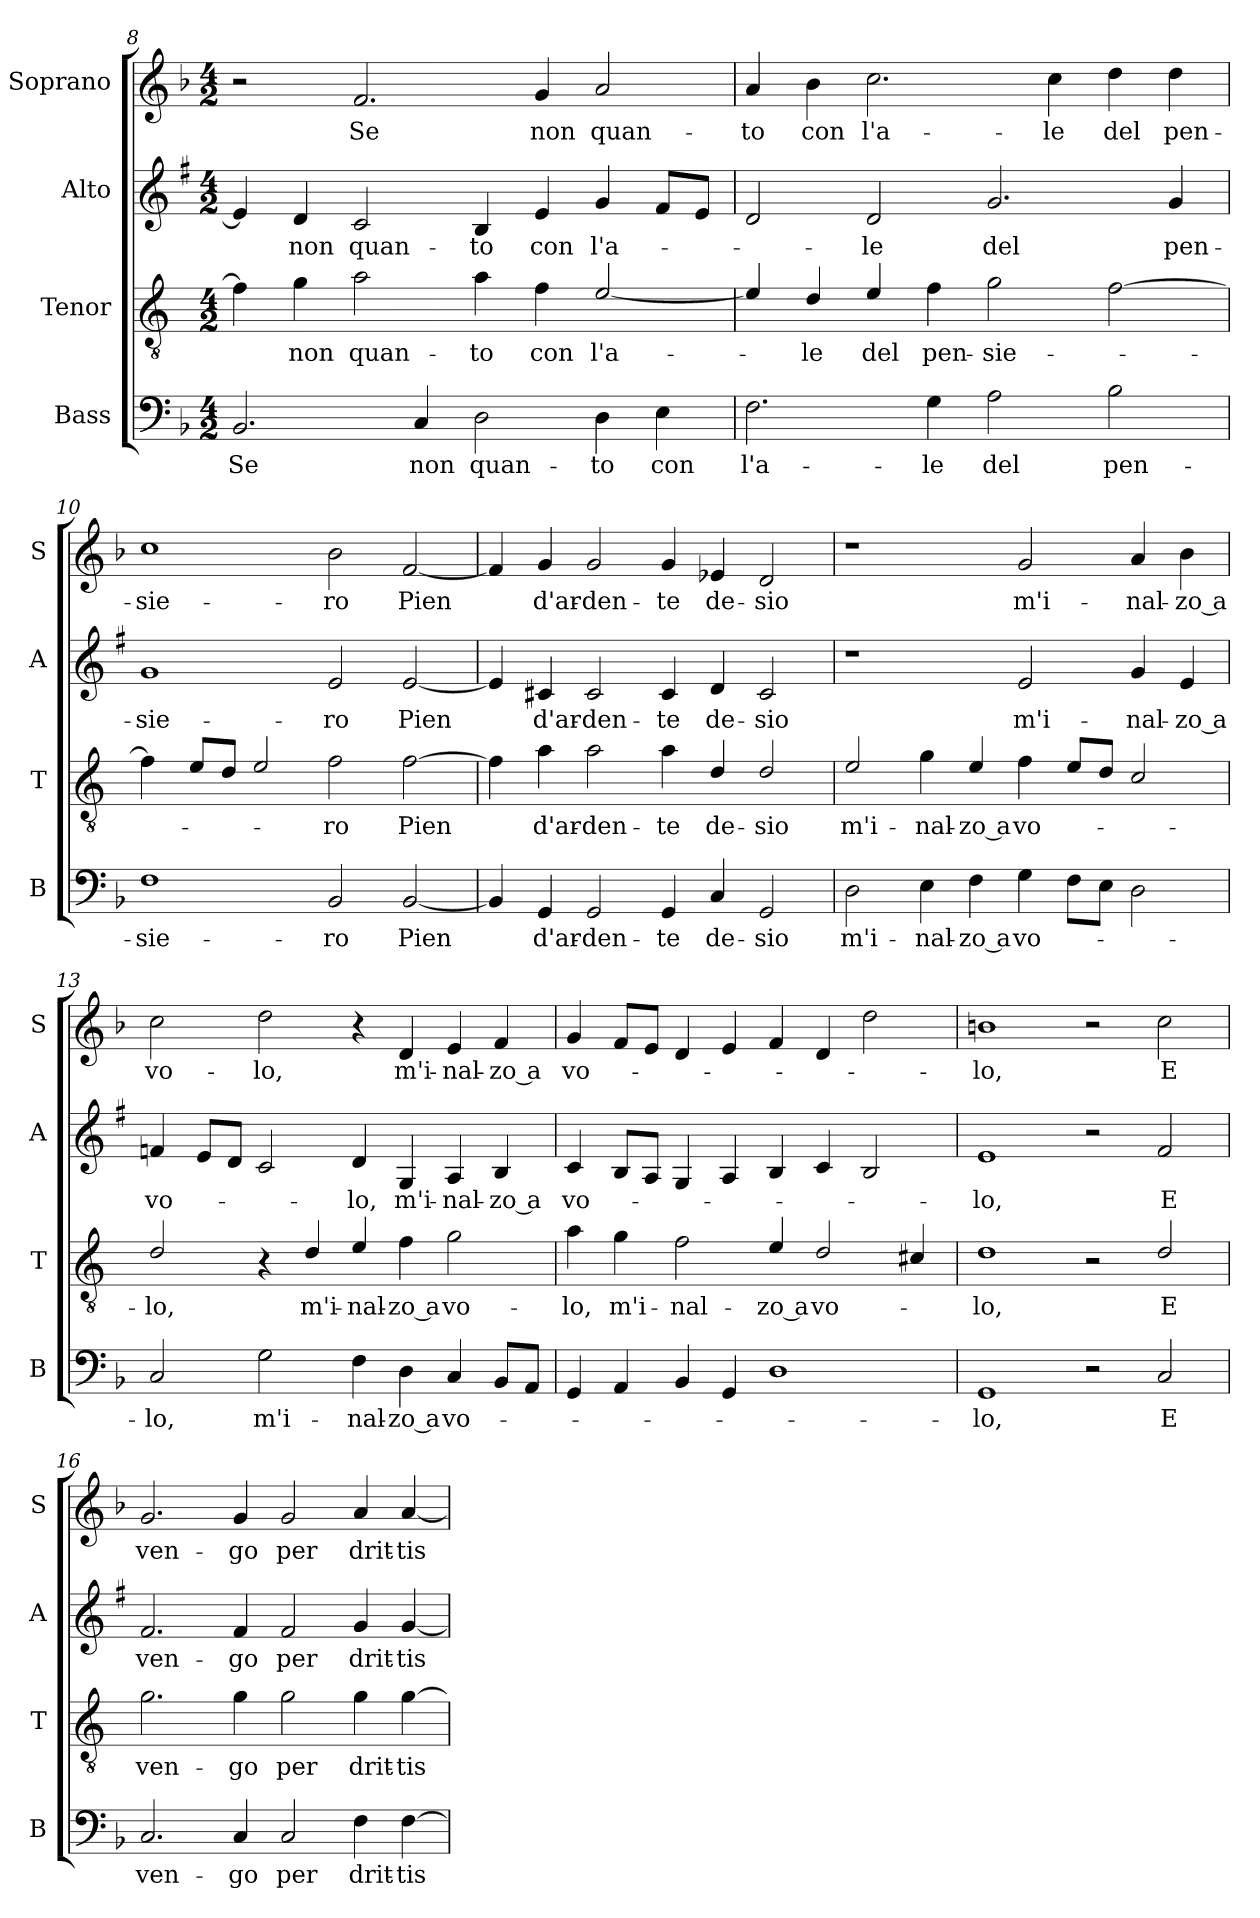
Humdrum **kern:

**kern	**text	**kern	**text	**kern	**text	**kern	**text
*part4	*part4	*part3	*part3	*part2	*part2	*part1	*part1
*staff4	*staff4	*staff3	*staff3	*staff2	*staff2	*staff1	*staff1
*I"Bass	*	*I"Tenor	*	*I"Alto	*	*I"Soprano	*
*I'B	*	*I'T	*	*I'A	*	*I'S	*
!!LO:LB:g=z
*clefF4	*	*clefGv2	*	*clefG2	*	*clefG2	*
*	*	*ITrd4c7	*	*ITrd1c2	*	*	*
*k[b-]	*	*k[b-]	*	*k[b-]	*	*k[b-]	*
*F:	*	*F:	*	*F:	*	*F:	*
*M4/2	*	*M4/2	*	*M4/2	*	*M4/2	*
=8	=8	=8	=8	=8	=8	=8	=8
!	!LO:LY:b	!	!	!	!	!	!
2.BB-/	Se	4B-\]	.	4d/]	.	2r	.
!	!	!	!LO:LY:b	!	!LO:LY:b	!	!
.	.	4c\	non	4c/	non	.	.
!	!	!	!LO:LY:b	!	!LO:LY:b	!	!LO:LY:b
.	.	2d\	quan-	2B-/	quan-	2.f/	Se
!	!LO:LY:b	!	!	!	!	!	!
4C/	non	.	.	.	.	.	.
!	!LO:LY:b	!	!LO:LY:b	!	!LO:LY:b	!	!
2D\	quan-	4d\	-to	4A/	-to	.	.
!	!	!	!LO:LY:b	!	!LO:LY:b	!	!LO:LY:b
.	.	4B-\	con	4d/	con	4g/	non
!	!LO:LY:b	!	!LO:LY:b	!	!LO:LY:b	!	!LO:LY:b
4D\	-to	[2A/	l'a-	4f/	l'a-	2a/	quan-
!	!LO:LY:b	!	!	!	!	!	!
4E\	con	.	.	8e/L	.	.	.
.	.	.	.	8d/J	.	.	.
=9	=9	=9	=9	=9	=9	=9	=9
!	!LO:LY:b	!	!	!	!	!	!LO:LY:b
2.F\	l'a-	4A/]	.	2c/	.	4a/	-to
!	!	!	!LO:LY:b	!	!	!	!LO:LY:b
.	.	4G/	-le	.	.	4b-\	con
!	!	!	!LO:LY:b	!	!LO:LY:b	!	!LO:LY:b
.	.	4A/	del	2c/	-le	2.cc\	l'a-
!	!LO:LY:b	!	!LO:LY:b	!	!	!	!
4G\	-le	4B-\	pen-	.	.	.	.
!	!LO:LY:b	!	!LO:LY:b	!	!LO:LY:b	!	!
2A\	del	2c\	-sie-	2.f/	del	.	.
!	!	!	!	!	!	!	!LO:LY:b
.	.	.	.	.	.	4cc\	-le
!	!LO:LY:b	!	!	!	!	!	!LO:LY:b
2B-\	pen-	[2B-\	.	.	.	4dd\	del
!	!	!	!	!	!LO:LY:b	!	!LO:LY:b
.	.	.	.	4f/	pen-	4dd\	pen-
=10	=10	=10	=10	=10	=10	=10	=10
!	!LO:LY:b	!	!	!	!LO:LY:b	!	!LO:LY:b
1F	-sie-	4B-\]	.	1f	-sie-	1cc	-sie-
.	.	8A/L	.	.	.	.	.
.	.	8G/J	.	.	.	.	.
.	.	2A/	.	.	.	.	.
!	!LO:LY:b	!	!LO:LY:b	!	!LO:LY:b	!	!LO:LY:b
2BB-/	-ro	2B-\	-ro	2d/	-ro	2b-\	-ro
!	!LO:LY:b	!	!LO:LY:b	!	!LO:LY:b	!	!LO:LY:b
[2BB-/	Pien	[2B-\	Pien	[2d/	Pien	[2f/	Pien
!!LO:PB:g=z
=11	=11	=11	=11	=11	=11	=11	=11
4BB-/]	.	4B-\]	.	4d/]	.	4f/]	.
!	!LO:LY:b	!	!LO:LY:b	!	!LO:LY:b	!	!LO:LY:b
4GG/	d'ar-	4d\	d'ar-	4Bn/	d'ar-	4g/	d'ar-
!	!LO:LY:b	!	!LO:LY:b	!	!LO:LY:b	!	!LO:LY:b
2GG/	-den-	2d\	-den-	2B/	-den-	2g/	-den-
!	!LO:LY:b	!	!LO:LY:b	!	!LO:LY:b	!	!LO:LY:b
4GG/	-te	4d\	-te	4B/	-te	4g/	-te
!	!LO:LY:b	!	!LO:LY:b	!	!LO:LY:b	!	!LO:LY:b
4C/	de-	4G/	de-	4c/	de-	4e-X/	de-
!	!LO:LY:b	!	!LO:LY:b	!	!LO:LY:b	!	!LO:LY:b
2GG/	-sio	2G/	-sio	2B/	-sio	2d/	-sio
=12	=12	=12	=12	=12	=12	=12	=12
!	!LO:LY:b	!	!LO:LY:b	!	!	!	!
2D\	m'i-	2A/	m'i-	1r	.	1r	.
!	!LO:LY:b	!	!LO:LY:b	!	!	!	!
4E\	-nal-	4c\	-nal-	.	.	.	.
!	!LO:LY:b	!	!LO:LY:b	!	!	!	!
4F\	-zo a	4A/	-zo a	.	.	.	.
!	!LO:LY:b	!	!LO:LY:b	!	!LO:LY:b	!	!LO:LY:b
4G\	vo-	4B-\	vo-	2d/	m'i-	2g/	m'i-
8F\L	.	8A/L	.	.	.	.	.
8E\J	.	8G/J	.	.	.	.	.
!	!	!	!	!	!LO:LY:b	!	!LO:LY:b
2D\	.	2F/	.	4f/	-nal-	4a/	-nal-
!	!	!	!	!	!LO:LY:b	!	!LO:LY:b
.	.	.	.	4d/	-zo a	4b-\	-zo a
=13	=13	=13	=13	=13	=13	=13	=13
!	!LO:LY:b	!	!LO:LY:b	!	!LO:LY:b	!	!LO:LY:b
2C/	-lo,	2G/	-lo,	4e-X/	vo-	2cc\	vo-
.	.	.	.	8d/L	.	.	.
.	.	.	.	8c/J	.	.	.
!	!LO:LY:b	!	!	!	!	!	!LO:LY:b
2G\	m'i-	4r	.	2B-/	.	2dd\	-lo,
!	!	!	!LO:LY:b	!	!	!	!
.	.	4G/	m'i-	.	.	.	.
!	!LO:LY:b	!	!LO:LY:b	!	!LO:LY:b	!	!
4F\	-nal-	4A/	-nal-	4c/	-lo,	4r	.
!	!LO:LY:b	!	!LO:LY:b	!	!LO:LY:b	!	!LO:LY:b
4D\	-zo a	4B-\	-zo a	4F/	m'i-	4d/	m'i-
!	!LO:LY:b	!	!LO:LY:b	!	!LO:LY:b	!	!LO:LY:b
4C/	vo-	2c\	vo-	4G/	-nal-	4e/	-nal-
!	!	!	!	!	!LO:LY:b	!	!LO:LY:b
8BB-/L	.	.	.	4A/	-zo a	4f/	-zo a
8AA/J	.	.	.	.	.	.	.
!!LO:LB:g=z
=14	=14	=14	=14	=14	=14	=14	=14
!	!	!	!LO:LY:b	!	!LO:LY:b	!	!LO:LY:b
4GG/	.	4d\	-lo,	4B-/	vo-	4g/	vo-
!	!	!	!LO:LY:b	!	!	!	!
4AA/	.	4c\	m'i-	8A/L	.	8f/L	.
.	.	.	.	8G/J	.	8e/J	.
!	!	!	!LO:LY:b	!	!	!	!
4BB-/	.	2B-\	-nal-	4F/	.	4d/	.
4GG/	.	.	.	4G/	.	4e/	.
!	!	!	!LO:LY:b	!	!	!	!
1D	.	4A/	-zo a	4A/	.	4f/	.
!	!	!	!LO:LY:b	!	!	!	!
.	.	2G/	vo-	4B-/	.	4d/	.
.	.	.	.	2A/	.	2dd\	.
.	.	4F#X/	.	.	.	.	.
=15	=15	=15	=15	=15	=15	=15	=15
!	!LO:LY:b	!	!LO:LY:b	!	!LO:LY:b	!	!LO:LY:b
1GG	-lo,	1G	-lo,	1d	-lo,	1bn	-lo,
2r	.	2r	.	2r	.	2r	.
!	!LO:LY:b	!	!LO:LY:b	!	!LO:LY:b	!	!LO:LY:b
2C/	E	2G/	E	2e/	E	2cc\	E
=16	=16	=16	=16	=16	=16	=16	=16
!	!LO:LY:b	!	!LO:LY:b	!	!LO:LY:b	!	!LO:LY:b
2.C/	ven-	2.c\	ven-	2.e/	ven-	2.g/	ven-
!	!LO:LY:b	!	!LO:LY:b	!	!LO:LY:b	!	!LO:LY:b
4C/	-go	4c\	-go	4e/	-go	4g/	-go
!	!LO:LY:b	!	!LO:LY:b	!	!LO:LY:b	!	!LO:LY:b
2C/	per	2c\	per	2e/	per	2g/	per
!	!LO:LY:b	!	!LO:LY:b	!	!LO:LY:b	!	!LO:LY:b
4F\	drit-	4c\	drit-	4f/	drit-	4a/	drit-
!	!LO:LY:b	!	!LO:LY:b	!	!LO:LY:b	!	!LO:LY:b
[4F\	-tis-	[4c\	-tis-	[4f/	-tis-	[4a/	-tis-
=	=	=	=	=	=	=	=
*-	*-	*-	*-	*-	*-	*-	*-
